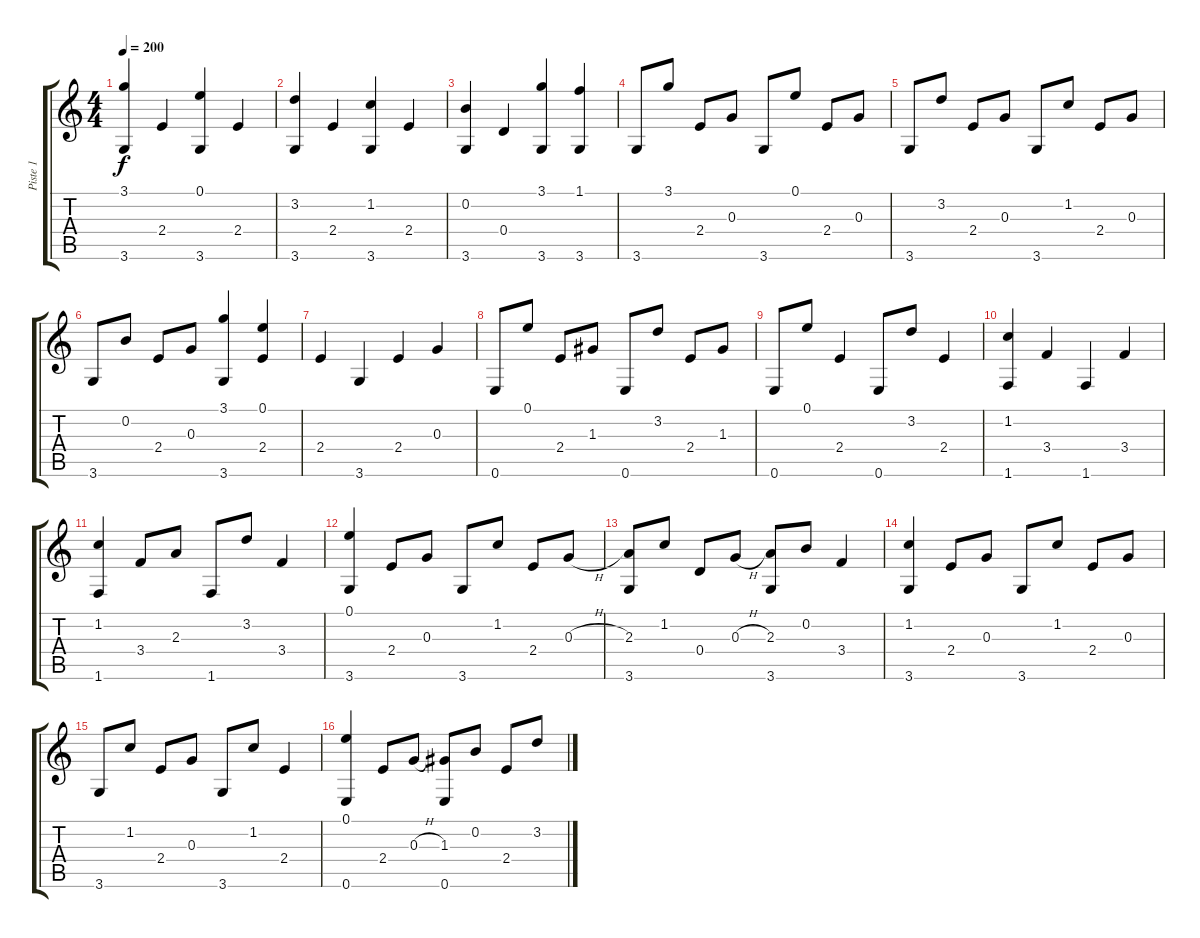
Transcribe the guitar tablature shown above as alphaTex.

\track ("Piste 1" "Piste 1") {instrument acousticguitarnylon}
\staff {score tabs}
\tuning (E4 B3 G3 D3 A2 E2) {hide}
\ts (4 4)
\tempo 200
\clef g2
\ks c
(3.1 3.6).4{dy f instrument acousticguitarnylon} 2.4.4 (0.1 3.6).4 2.4.4 |
(3.2 3.6).4 2.4.4 (1.2 3.6).4 2.4.4 |
(0.2 3.6).4 0.4.4 (3.1 3.6).4 (1.1 3.6).4 |
3.6.8 3.1.8 2.4.8 0.3.8 3.6.8 0.1.8 2.4.8 0.3.8 |
3.6.8 3.2.8 2.4.8 0.3.8 3.6.8 1.2.8 2.4.8 0.3.8 |
3.6.8 0.2.8 2.4.8 0.3.8 (3.1 3.6).4 (0.1 2.4).4 |
2.4.4 3.6.4 2.4.4 0.3.4 |
0.6.8 0.1.8 2.4.8 1.3.8 0.6.8 3.2.8 2.4.8 1.3.8 |
0.6.8 0.1.8 2.4.4 0.6.8 3.2.8 2.4.4 |
(1.2 1.6).4 3.4.4 1.6.4 3.4.4 |
(1.2 1.6).4 3.4.8 2.3.8 1.6.8 3.2.8 3.4.4 |
(0.1 3.6).4 2.4.8 0.3.8 3.6.8 1.2.8 2.4.8 0.3{h}.8 |
(2.3 3.6).8 1.2.8 0.4.8 0.3{h}.8 (2.3 3.6).8 0.2.8 3.4.4 |
(1.2 3.6).4 2.4.8 0.3.8 3.6.8 1.2.8 2.4.8 0.3.8 |
3.6.8 1.2.8 2.4.8 0.3.8 3.6.8 1.2.8 2.4.4 |
(0.1 0.6).4 2.4.8 0.3{h}.8 (1.3 0.6).8 0.2.8 2.4.8 3.2.8
